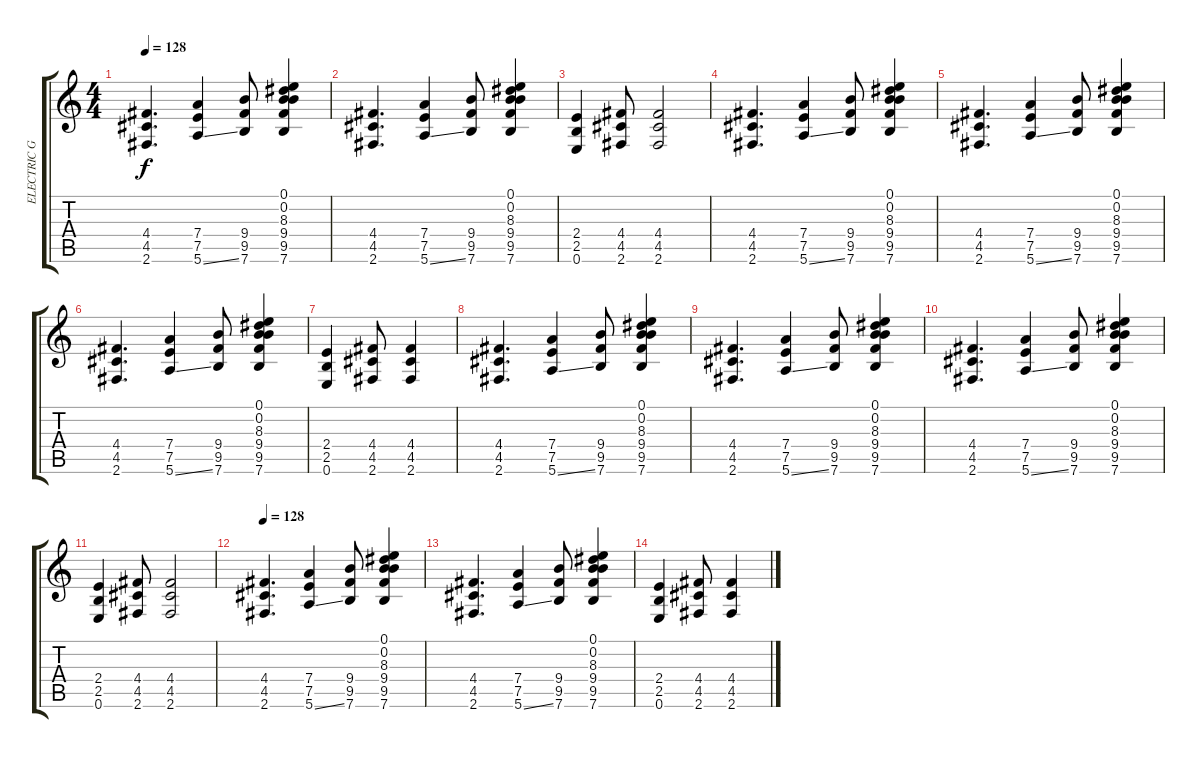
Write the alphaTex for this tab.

\track ("ELECTRIC GUITAR" "ELECTRIC G") {instrument distortionguitar}
\staff {score tabs}
\tuning (E4 B3 G3 D3 A2 E2) {hide}
\ts (4 4)
\tempo 128
\clef g2
\ks c
(4.4 4.5 2.6).4{d dy f} (7.4 7.5 5.6{ss}).4 (9.4 9.5 7.6).8 (0.1 0.2 8.3 9.4 9.5 7.6).4 |
(4.4 4.5 2.6).4{d} (7.4 7.5 5.6{ss}).4 (9.4 9.5 7.6).8 (0.1 0.2 8.3 9.4 9.5 7.6).4 |
(2.4 2.5 0.6).4 (4.4 4.5 2.6).8 (4.4 4.5 2.6).2 |
(4.4 4.5 2.6).4{d} (7.4 7.5 5.6{ss}).4 (9.4 9.5 7.6).8 (0.1 0.2 8.3 9.4 9.5 7.6).4 |
(4.4 4.5 2.6).4{d} (7.4 7.5 5.6{ss}).4 (9.4 9.5 7.6).8 (0.1 0.2 8.3 9.4 9.5 7.6).4 |
(4.4 4.5 2.6).4{d} (7.4 7.5 5.6{ss}).4 (9.4 9.5 7.6).8 (0.1 0.2 8.3 9.4 9.5 7.6).4 |
(2.4 2.5 0.6).4 (4.4 4.5 2.6).8 (4.4 4.5 2.6).4 |
(4.4 4.5 2.6).4{d} (7.4 7.5 5.6{ss}).4 (9.4 9.5 7.6).8 (0.1 0.2 8.3 9.4 9.5 7.6).4 |
(4.4 4.5 2.6).4{d} (7.4 7.5 5.6{ss}).4 (9.4 9.5 7.6).8 (0.1 0.2 8.3 9.4 9.5 7.6).4 |
(4.4 4.5 2.6).4{d} (7.4 7.5 5.6{ss}).4 (9.4 9.5 7.6).8 (0.1 0.2 8.3 9.4 9.5 7.6).4 |
(2.4 2.5 0.6).4 (4.4 4.5 2.6).8 (4.4 4.5 2.6).2 |
\tempo 128
(4.4 4.5 2.6).4{d} (7.4 7.5 5.6{ss}).4 (9.4 9.5 7.6).8 (0.1 0.2 8.3 9.4 9.5 7.6).4 |
(4.4 4.5 2.6).4{d} (7.4 7.5 5.6{ss}).4 (9.4 9.5 7.6).8 (0.1 0.2 8.3 9.4 9.5 7.6).4 |
(2.4 2.5 0.6).4 (4.4 4.5 2.6).8 (4.4 4.5 2.6).4
